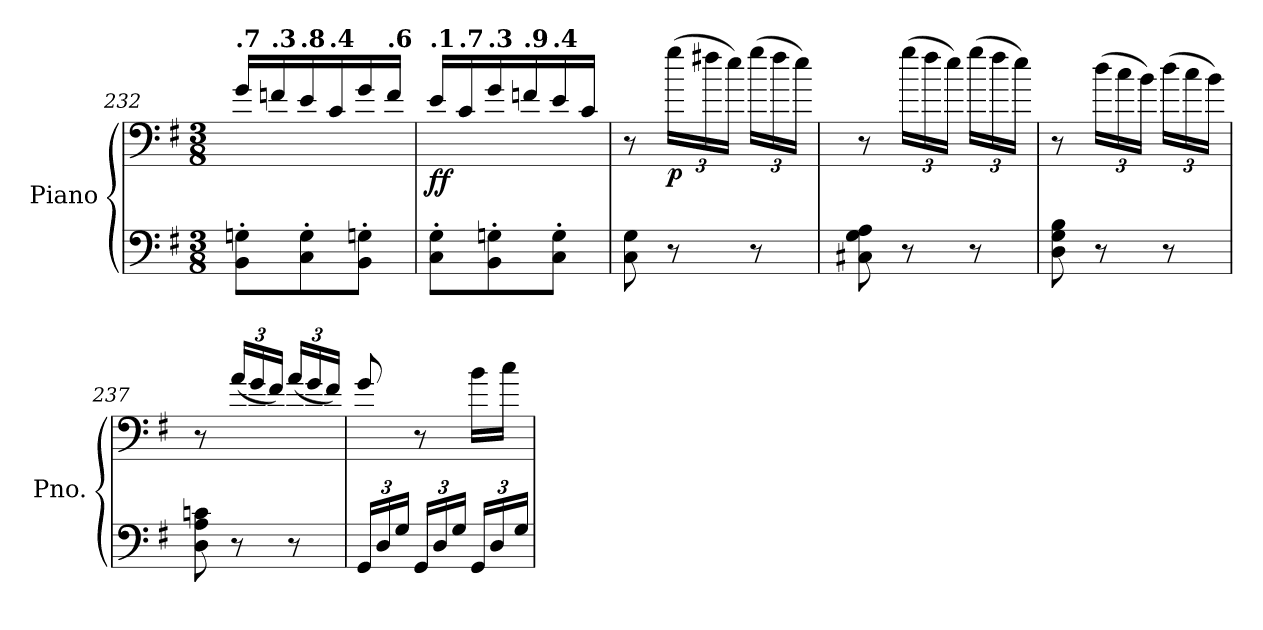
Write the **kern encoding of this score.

**kern	**kern	**dynam
*part1	*part1	*part1
*staff2	*staff1	*staff1/2
*I"Piano	*	*
*I'Pno.	*	*
!!LO:PB:g=z
*clefF4	*clefF4	*
*k[f#]	*k[f#]	*
*M3/8	*M3/8	*
*MM143	*MM143	*
=232	=232	=232
!	!LO:TX:a:B:t=.7	!
8BB\' 8Gn\'L	16g/LL	.
*	*MM144	*
!	!LO:TX:a:B:t=.3	!
.	16fn/	.
*	*MM144	*
!	!LO:TX:a:B:t=.8	!
8C\' 8G\'	16e/	.
*	*MM146	*
!	!LO:TX:a:B:t=.4	!
.	16c/	.
*	*MM147	*
8BB\' 8Gn\'J	16g/	.
*	*MM147	*
!	!LO:TX:a:B:t=.6	!
.	16f/JJ	.
=233	=233	=233
*	*MM149	*
!	!LO:TX:a:B:t=.1	!
!	!	!LO:DY:b
8C\' 8G\'L	16e/LL	ff
*	*MM149	*
!	!LO:TX:a:B:t=.7	!
.	16c/	.
*	*MM150	*
!	!LO:TX:a:B:t=.3	!
8BB\' 8Gn\'	16g/	.
*	*MM150	*
!	!LO:TX:a:B:t=.9	!
.	16fn/	.
*	*MM152	*
!	!LO:TX:a:B:t=.4	!
8C\' 8G\'J	16e/	.
*	*MM153	*
.	16c/JJ	.
=234	=234	=234
*	*MM60	*
8C\ 8G\	8r	.
*	*Xbrackettup	*
*	*MM83	*
!	!	!LO:DY:b
8r	(>24gg\LL	p
*	*MM90	*
.	24ff#X\	.
*	*MM98	*
.	24ee\JJ)	.
*	*MM105	*
8r	(>24gg\LL	.
*	*MM113	*
.	24ff#\	.
*	*MM120	*
.	24ee\JJ)	.
=235	=235	=235
8C#X\ 8G\ 8A\	8r	.
8r	(>24gg\LL	.
.	24ff#\	.
.	24ee\JJ)	.
8r	(>24gg\LL	.
.	24ff#\	.
.	24ee\JJ)	.
=236	=236	=236
8D\ 8G\ 8B\	8r	.
8r	(>24dd\LL	.
.	24cc\	.
.	24b\JJ)	.
8r	(>24dd\LL	.
.	24cc\	.
.	24b\JJ)	.
=237	=237	=237
8D\ 8A\ 8cn\	8r	.
8r	(<24a/LL	.
.	24g/	.
.	24f#/JJ)	.
8r	(<24a/LL	.
.	24g/	.
.	24f#/JJ)	.
!!LO:LB:g=z
=238	=238	=238
*Xbrackettup	*	*
24GG/LL	8g/	.
24D/	.	.
24G/JJ	.	.
24GG/LL	8r	.
24D/	.	.
24G/JJ	.	.
24GG/LL	16b\LL	.
24D/	.	.
.	16cc\JJ	.
24G/JJ	.	.
=	=	=
*-	*-	*-
